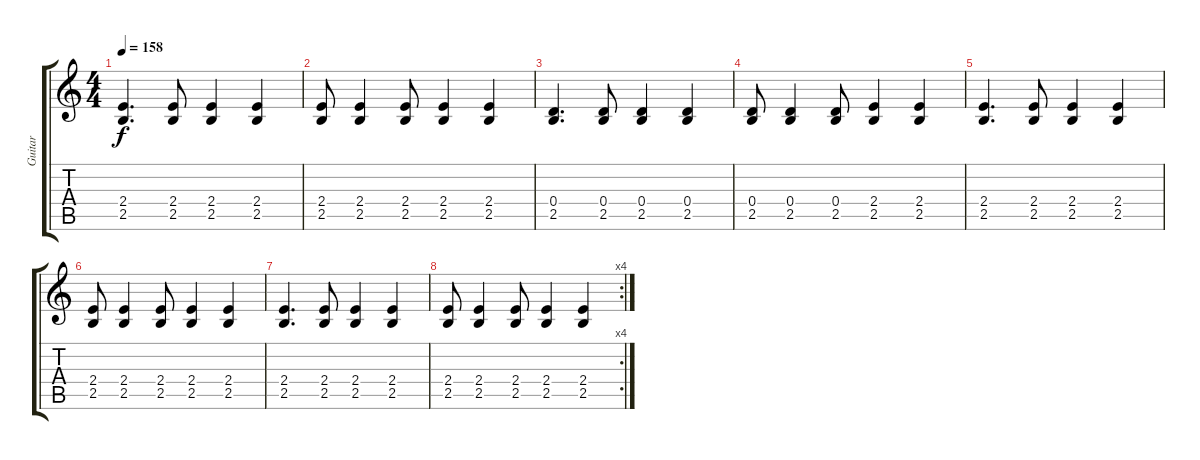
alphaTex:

\track ("Guitar" "Guitar") {instrument electricguitarclean}
\staff {score tabs}
\tuning (E4 B3 G3 D3 A2 E2) {hide}
\ts (4 4)
\tempo 158
\clef g2
\ks c
(2.4 2.5).4{d dy f} (2.4 2.5).8 (2.4 2.5).4 (2.4 2.5).4 |
(2.4 2.5).8 (2.4 2.5).4 (2.4 2.5).8 (2.4 2.5).4 (2.4 2.5).4 |
(0.4 2.5).4{d} (0.4 2.5).8 (0.4 2.5).4 (0.4 2.5).4 |
(0.4 2.5).8 (0.4 2.5).4 (0.4 2.5).8 (2.4 2.5).4 (2.4 2.5).4 |
(2.4 2.5).4{d} (2.4 2.5).8 (2.4 2.5).4 (2.4 2.5).4 |
(2.4 2.5).8 (2.4 2.5).4 (2.4 2.5).8 (2.4 2.5).4 (2.4 2.5).4 |
(2.4 2.5).4{d} (2.4 2.5).8 (2.4 2.5).4 (2.4 2.5).4 |
\rc 4
(2.4 2.5).8 (2.4 2.5).4 (2.4 2.5).8 (2.4 2.5).4 (2.4 2.5).4
